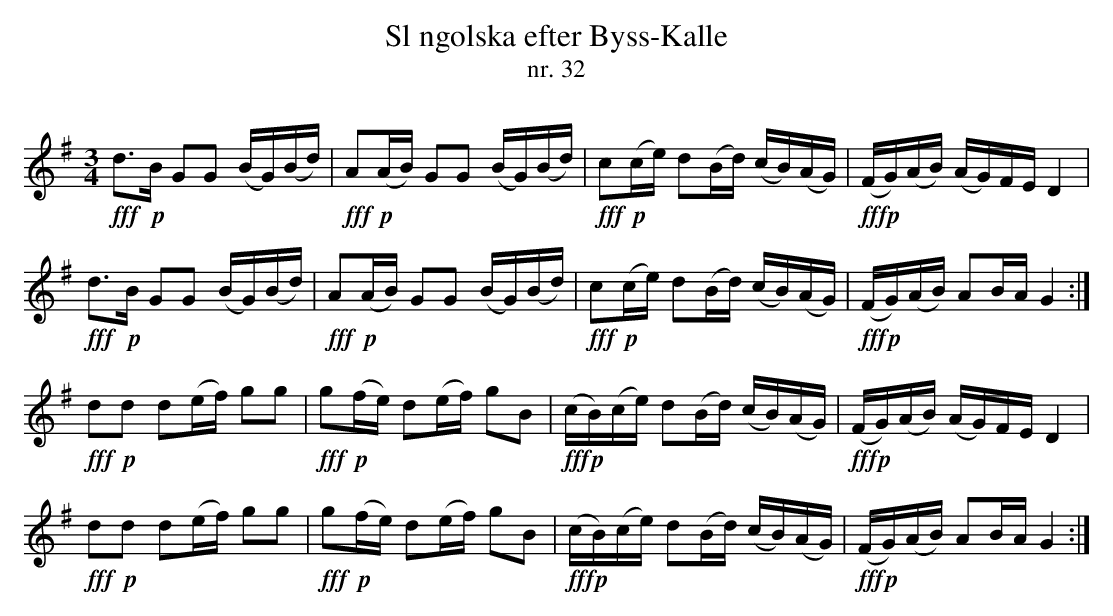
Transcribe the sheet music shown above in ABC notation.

X:1
Q: 180
T: Sl ngolska efter Byss-Kalle
T: nr. 32
M: 3/4
L: 1/16
K: G
!fff!d2>!p!B2 G2G2 (BG)(Bd) | !fff!A2!p!(AB) G2G2 (BG)(Bd) | !fff!c2!p!(ce) d2(Bd) (cB)(AG) | !fff!(F!p!G)(AB) (AG)FE D4 |
!fff!d2>!p!B2 G2G2 (BG)(Bd) | !fff!A2!p!(AB) G2G2 (BG)(Bd) | !fff!c2!p!(ce) d2(Bd) (cB)(AG) | !fff!(F!p!G)(AB) A2BA G4 :|
!fff!d2!p!d2 d2(ef) g2g2 | !fff!g2!p!(fe) d2(ef) g2B2 | !fff!(c!p!B)(ce) d2(Bd) (cB)(AG) | !fff!(F!p!G)(AB) (AG)FE D4 |
!fff!d2!p!d2 d2(ef) g2g2 | !fff!g2!p!(fe) d2(ef) g2B2 | !fff!(c!p!B)(ce) d2(Bd) (cB)(AG) | !fff!(F!p!G)(AB) A2BA G4 :|
